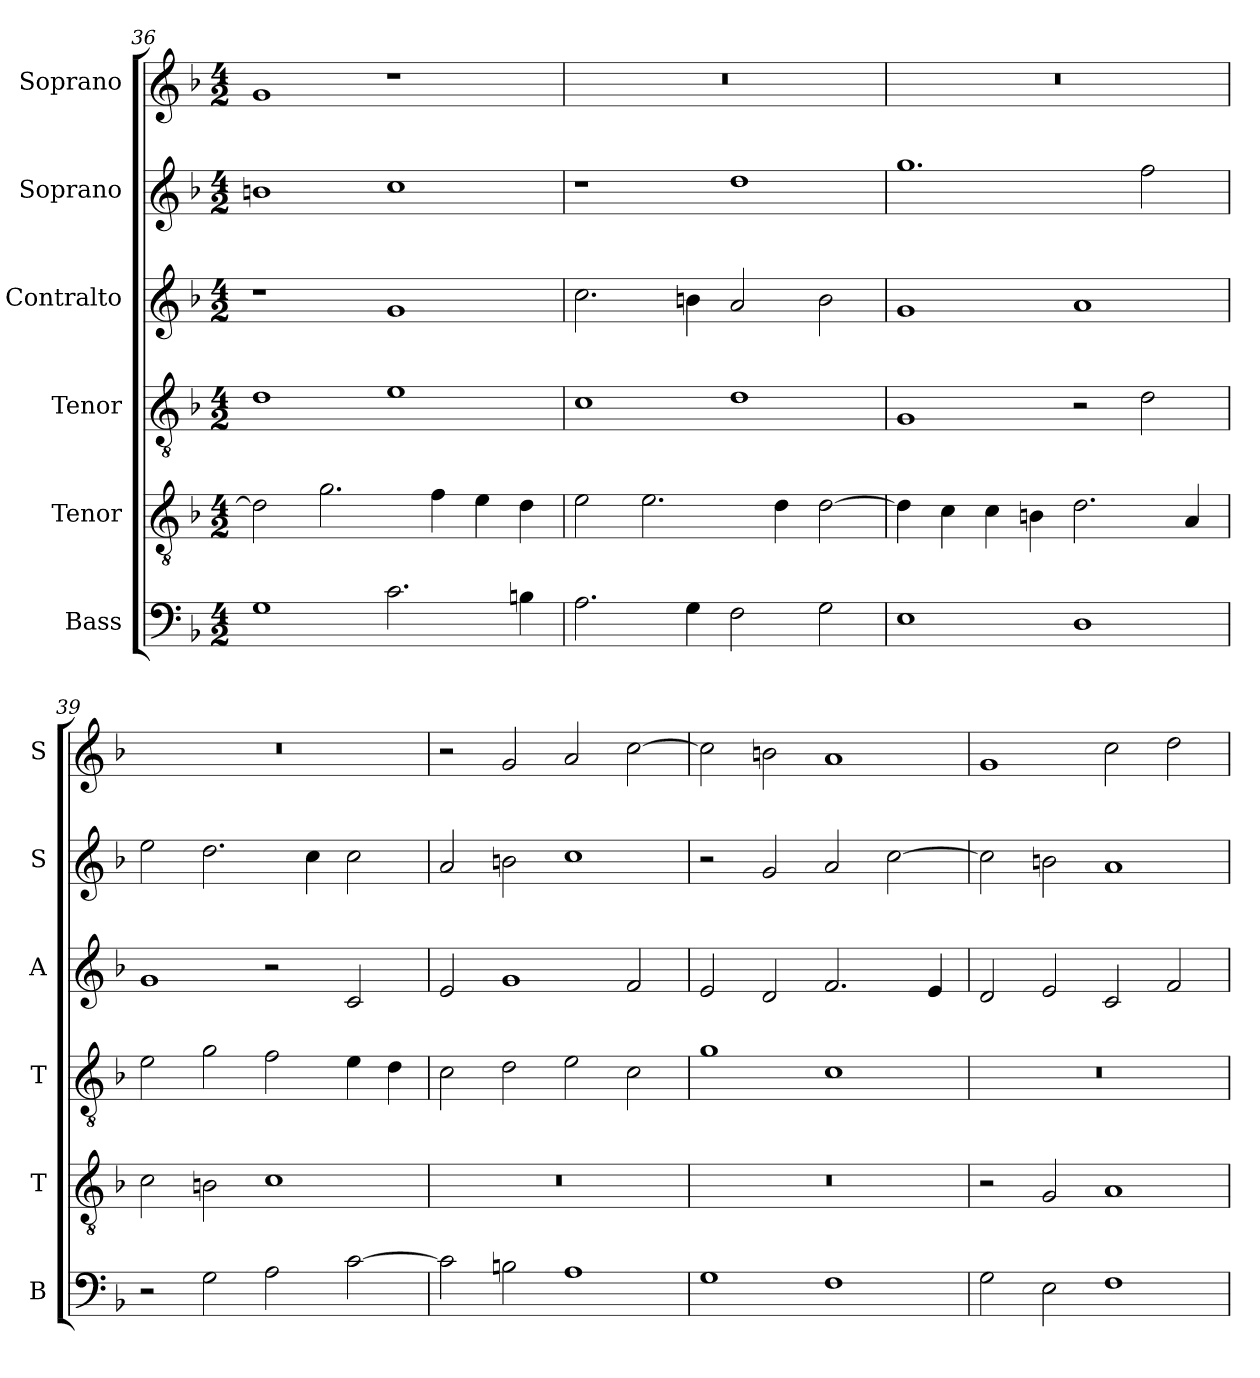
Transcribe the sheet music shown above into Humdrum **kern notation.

**kern	**kern	**kern	**kern	**kern	**kern
*part6	*part5	*part4	*part3	*part2	*part1
*staff6	*staff5	*staff4	*staff3	*staff2	*staff1
*I"Bass	*I"Tenor	*I"Tenor	*I"Contralto	*I"Soprano	*I"Soprano
*I'B	*I'T	*I'T	*I'A	*I'S	*I'S
*clefF4	*clefGv2	*clefGv2	*clefG2	*clefG2	*clefG2
*k[b-]	*k[b-]	*k[b-]	*k[b-]	*k[b-]	*k[b-]
*M4/2	*M4/2	*M4/2	*M4/2	*M4/2	*M4/2
=36	=36	=36	=36	=36	=36
1G	2d]	1d	1r	1bn	1g
.	2.g	.	.	.	.
2.c	.	1e	1g	1cc	1r
.	4f	.	.	.	.
.	4e	.	.	.	.
4Bn	4d	.	.	.	.
=37	=37	=37	=37	=37	=37
2.A	2e	1c	2.cc	1r	0r
.	2.e	.	.	.	.
4G	.	.	4bn	.	.
2F	.	1d	2a	1dd	.
.	4d	.	.	.	.
2G	[2d	.	2b	.	.
=38	=38	=38	=38	=38	=38
1E	4d]	1G	1g	1.gg	0r
.	4c	.	.	.	.
.	4c	.	.	.	.
.	4Bn	.	.	.	.
1D	2.d	2r	1a	.	.
.	.	2d	.	2ff	.
.	4A	.	.	.	.
=39	=39	=39	=39	=39	=39
2r	2c	2e	1g	2ee	0r
2G	2Bn	2g	.	2.dd	.
2A	1c	2f	2r	.	.
.	.	.	.	4cc	.
[2c	.	4e	2c	2cc	.
.	.	4d	.	.	.
=40	=40	=40	=40	=40	=40
2c]	0r	2c	2e	2a	2r
2Bn	.	2d	1g	2bn	2g
1A	.	2e	.	1cc	2a
.	.	2c	2f	.	[2cc
=41	=41	=41	=41	=41	=41
1G	0r	1g	2e	2r	2cc]
.	.	.	2d	2g	2bn
1F	.	1c	2.f	2a	1a
.	.	.	.	[2cc	.
.	.	.	4e	.	.
=42	=42	=42	=42	=42	=42
2G	2r	0r	2d	2cc]	1g
2E	2G	.	2e	2bn	.
1F	1A	.	2c	1a	2cc
.	.	.	2f	.	2dd
=	=	=	=	=	=
*-	*-	*-	*-	*-	*-
